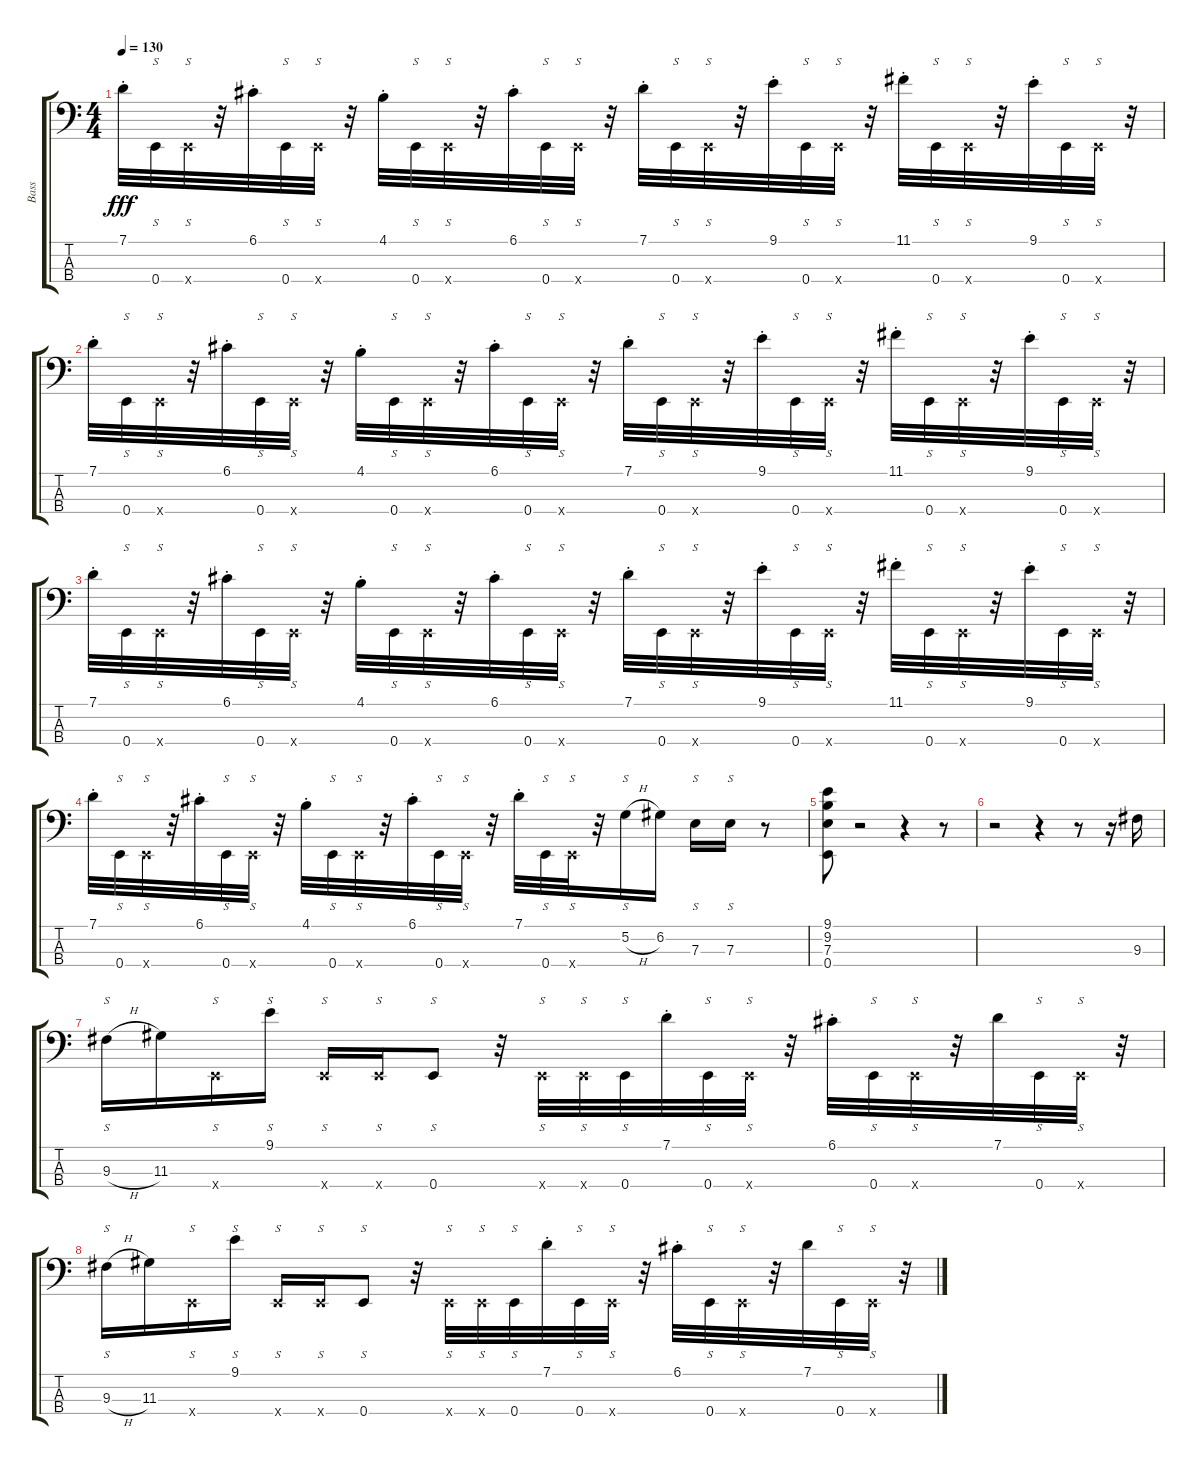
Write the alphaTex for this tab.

\track ("Bass" "Bass") {solo instrument slapbass1}
\staff {score tabs}
\tuning (G2 D2 A1 E1) {hide}
\ts (4 4)
\tempo 130
\clef f4
\ks c
7.1{st}.32{dy fff} 0.4.32{s} 0.4{x}.32{s} r.32 6.1{st}.32 0.4.32{s} 0.4{x}.32{s} r.32 4.1{st}.32 0.4.32{s} 0.4{x}.32{s} r.32 6.1{st}.32 0.4.32{s} 0.4{x}.32{s} r.32 7.1{st}.32 0.4.32{s} 0.4{x}.32{s} r.32 9.1{st}.32 0.4.32{s} 0.4{x}.32{s} r.32 11.1{st}.32 0.4.32{s} 0.4{x}.32{s} r.32 9.1{st}.32 0.4.32{s} 0.4{x}.32{s} r.32 |
7.1{st}.32 0.4.32{s} 0.4{x}.32{s} r.32 6.1{st}.32 0.4.32{s} 0.4{x}.32{s} r.32 4.1{st}.32 0.4.32{s} 0.4{x}.32{s} r.32 6.1{st}.32 0.4.32{s} 0.4{x}.32{s} r.32 7.1{st}.32 0.4.32{s} 0.4{x}.32{s} r.32 9.1{st}.32 0.4.32{s} 0.4{x}.32{s} r.32 11.1{st}.32 0.4.32{s} 0.4{x}.32{s} r.32 9.1{st}.32 0.4.32{s} 0.4{x}.32{s} r.32 |
7.1{st}.32 0.4.32{s} 0.4{x}.32{s} r.32 6.1{st}.32 0.4.32{s} 0.4{x}.32{s} r.32 4.1{st}.32 0.4.32{s} 0.4{x}.32{s} r.32 6.1{st}.32 0.4.32{s} 0.4{x}.32{s} r.32 7.1{st}.32 0.4.32{s} 0.4{x}.32{s} r.32 9.1{st}.32 0.4.32{s} 0.4{x}.32{s} r.32 11.1{st}.32 0.4.32{s} 0.4{x}.32{s} r.32 9.1{st}.32 0.4.32{s} 0.4{x}.32{s} r.32 |
7.1{st}.32 0.4.32{s} 0.4{x}.32{s} r.32 6.1{st}.32 0.4.32{s} 0.4{x}.32{s} r.32 4.1{st}.32 0.4.32{s} 0.4{x}.32{s} r.32 6.1{st}.32 0.4.32{s} 0.4{x}.32{s} r.32 7.1{st}.32 0.4.32{s} 0.4{x}.32{s} r.32 5.2{h}.16{s} 6.2.16 7.3.16{s} 7.3.16{s} r.8 |
(9.1 9.2 7.3 0.4).8 r.2 r.4 r.8 |
r.2 r.4 r.8 r.16 9.3.16 |
9.3{h}.16{s} 11.3.16 0.4{x}.16{s} 9.1.16{s} 0.4{x}.16{s} 0.4{x}.16{s} 0.4.8{s} r.32 0.4{x}.32{s} 0.4{x}.32{s} 0.4.32{s} 7.1{st}.32 0.4.32{s} 0.4{x}.32{s} r.32 6.1{st}.32 0.4.32{s} 0.4{x}.32{s} r.32 7.1.32 0.4.32{s} 0.4{x}.32{s} r.32 |
9.3{h}.16{s} 11.3.16 0.4{x}.16{s} 9.1.16{s} 0.4{x}.16{s} 0.4{x}.16{s} 0.4.8{s} r.32 0.4{x}.32{s} 0.4{x}.32{s} 0.4.32{s} 7.1{st}.32 0.4.32{s} 0.4{x}.32{s} r.32 6.1{st}.32 0.4.32{s} 0.4{x}.32{s} r.32 7.1.32 0.4.32{s} 0.4{x}.32{s} r.32
